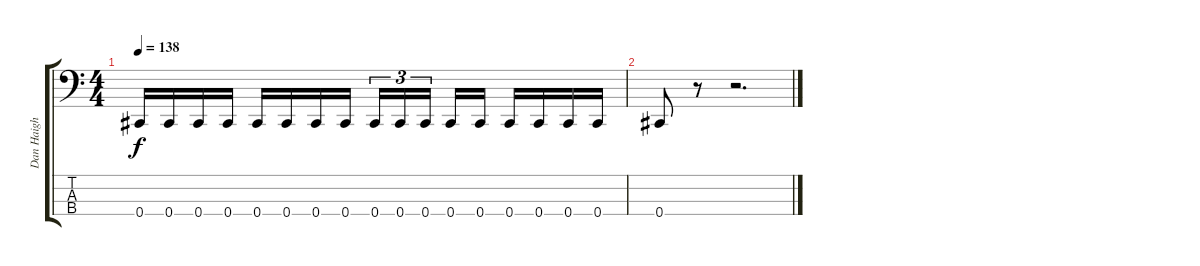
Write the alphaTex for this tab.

\track ("Dan Haigh" "Dan Haigh") {instrument electricbasspick}
\staff {score tabs}
\tuning (Gb2 Db2 Ab1 Db1) {hide}
\ts (4 4)
\tempo 138
\clef f4
\ks c
0.4.16{dy f} 0.4.16 0.4.16 0.4.16 0.4.16 0.4.16 0.4.16 0.4.16 0.4.16{tu (3 2)} 0.4.16{tu (3 2)} 0.4.16{tu (3 2) beam splitsecondary} 0.4.16 0.4.16 0.4.16 0.4.16 0.4.16 0.4.16 |
0.4.8 r.8 r.2{d}
